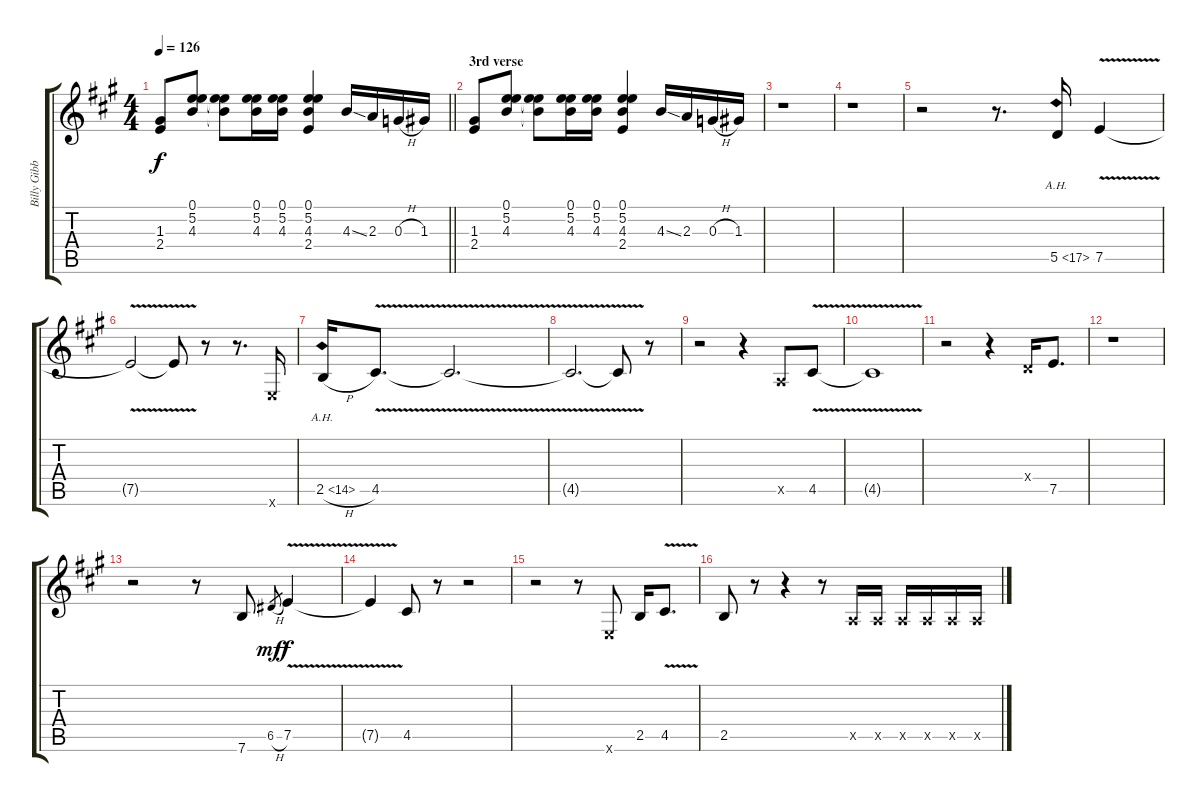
\track ("Billy Gibbons: Lead Guitar" "Billy Gibb") {instrument distortionguitar}
\staff {score tabs}
\tuning (E4 B3 G3 D3 A2 E2) {hide}
\ts (4 4)
\tempo 126
\clef g2
\barLineRight lightlight
\ks a
(1.3 2.4).8{dy f} (0.1 5.2 4.3).8 (0.1{t} 5.2{t} 4.3{t}).8 (0.1 5.2 4.3).16 (0.1 5.2 4.3).16 (0.1 5.2 4.3 2.4).4 4.3{ss}.16 2.3.16 0.3{h}.16 1.3.16 |
\section ("" "3rd verse")
(1.3 2.4).8 (0.1 5.2 4.3).8 (0.1{t} 5.2{t} 4.3{t}).8 (0.1 5.2 4.3).16 (0.1 5.2 4.3).16 (0.1 5.2 4.3 2.4).4 4.3{ss}.16 2.3.16 0.3{h}.16 1.3.16 |
r.1 |
r.1 |
r.2 r.8{d} 5.5{ah 12}.16 7.5{v}.4 |
7.5{v t}.2 7.5{v t}.8 r.8 r.8{d} 0.6{x}.16 |
2.5{ah 12 h}.16 4.5{v}.8{d} 4.5{v t}.2{d} |
4.5{v t}.2{d} 4.5{v t}.8 r.8 |
r.2 r.4 0.5{x}.8 4.5{v}.8 |
4.5{v t}.1 |
r.2 r.4 0.4{x}.16 7.5.8{d} |
r.1 |
r.2 r.8 7.6.8 6.5{h}.8{gr dy mf} 7.5{v}.4{dy f} |
7.5{v t}.4 4.5.8 r.8 r.2 |
r.2 r.8 0.6{x}.8 2.5.16 4.5{v}.8{d} |
2.5.8 r.8 r.4 r.8 0.5{x}.16 0.5{x}.16 0.5{x}.16 0.5{x}.16 0.5{x}.16 0.5{x}.16
